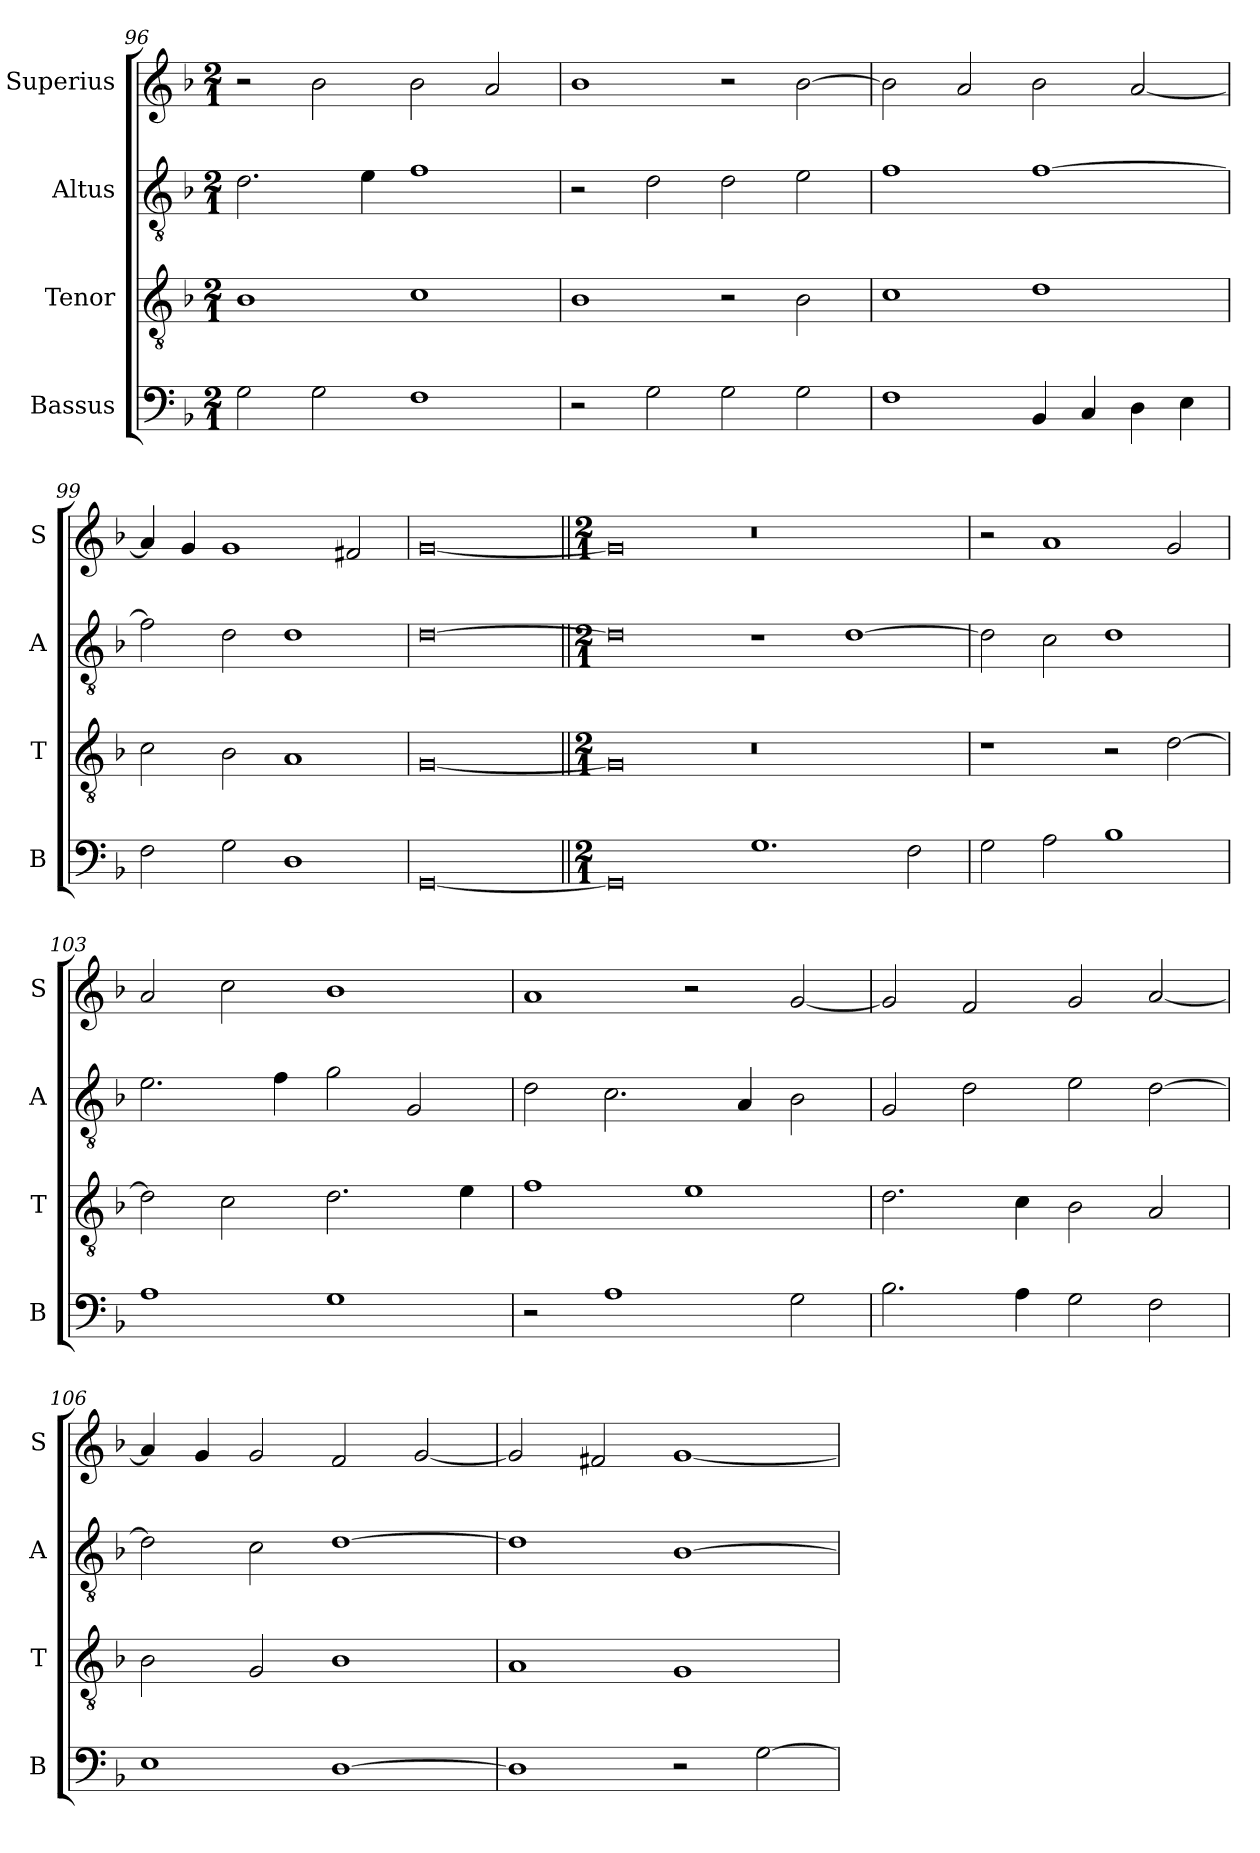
**kern	**kern	**kern	**kern
*part4	*part3	*part2	*part1
*staff4	*staff3	*staff2	*staff1
*I"Bassus	*I"Tenor	*I"Altus	*I"Superius
*I'B	*I'T	*I'A	*I'S
*clefF4	*clefGv2	*clefGv2	*clefG2
*k[b-]	*k[b-]	*k[b-]	*k[b-]
*F:	*F:	*F:	*F:
*M2/1	*M2/1	*M2/1	*M2/1
=96	=96	=96	=96
2G	1B-	2.d	2r
2G	.	.	2b-
.	.	4e	.
1F	1c	1f	2b-
.	.	.	2a
=97	=97	=97	=97
2r	1B-	2r	1b-
2G	.	2d	.
2G	2r	2d	2r
2G	2B-	2e	[2b-
=98	=98	=98	=98
1F	1c	1f	2b-]
.	.	.	2a
4BB-	1d	[1f	2b-
4C	.	.	.
4D	.	.	[2a
4E	.	.	.
=99	=99	=99	=99
2F	2c	2f]	4a]
.	.	.	4g
2G	2B-	2d	1g
1D	1A	1d	.
.	.	.	2f#X
=100	=100	=100	=100
[0GG	[0G	[0d	[0g
=101||	=101||	=101||	=101||
*M2/1	*M2/1	*M2/1	*M2/1
0GG]	0G]	0d]	0g]
1.G	0r	1r	0r
.	.	[1d	.
2F	.	.	.
=102	=102	=102	=102
2G	1r	2d]	2r
2A	.	2c	1a
1B-	2r	1d	.
.	[2d	.	2g
=103	=103	=103	=103
1A	2d]	2.e	2a
.	2c	.	2cc
.	.	4f	.
1G	2.d	2g	1b-
.	.	2G	.
.	4e	.	.
=104	=104	=104	=104
2r	1f	2d	1a
1A	.	2.c	.
.	1e	.	2r
.	.	4A	.
2G	.	2B-	[2g
=105	=105	=105	=105
2.B-	2.d	2G	2g]
.	.	2d	2f
4A	4c	.	.
2G	2B-	2e	2g
2F	2A	[2d	[2a
=106	=106	=106	=106
1E	2B-	2d]	4a]
.	.	.	4g
.	2G	2c	2g
[1D	1B-	[1d	2f
.	.	.	[2g
=107	=107	=107	=107
1D]	1A	1d]	2g]
.	.	.	2f#X
2r	1G	[1B-	[1g
[2G	.	.	.
=	=	=	=
*-	*-	*-	*-
